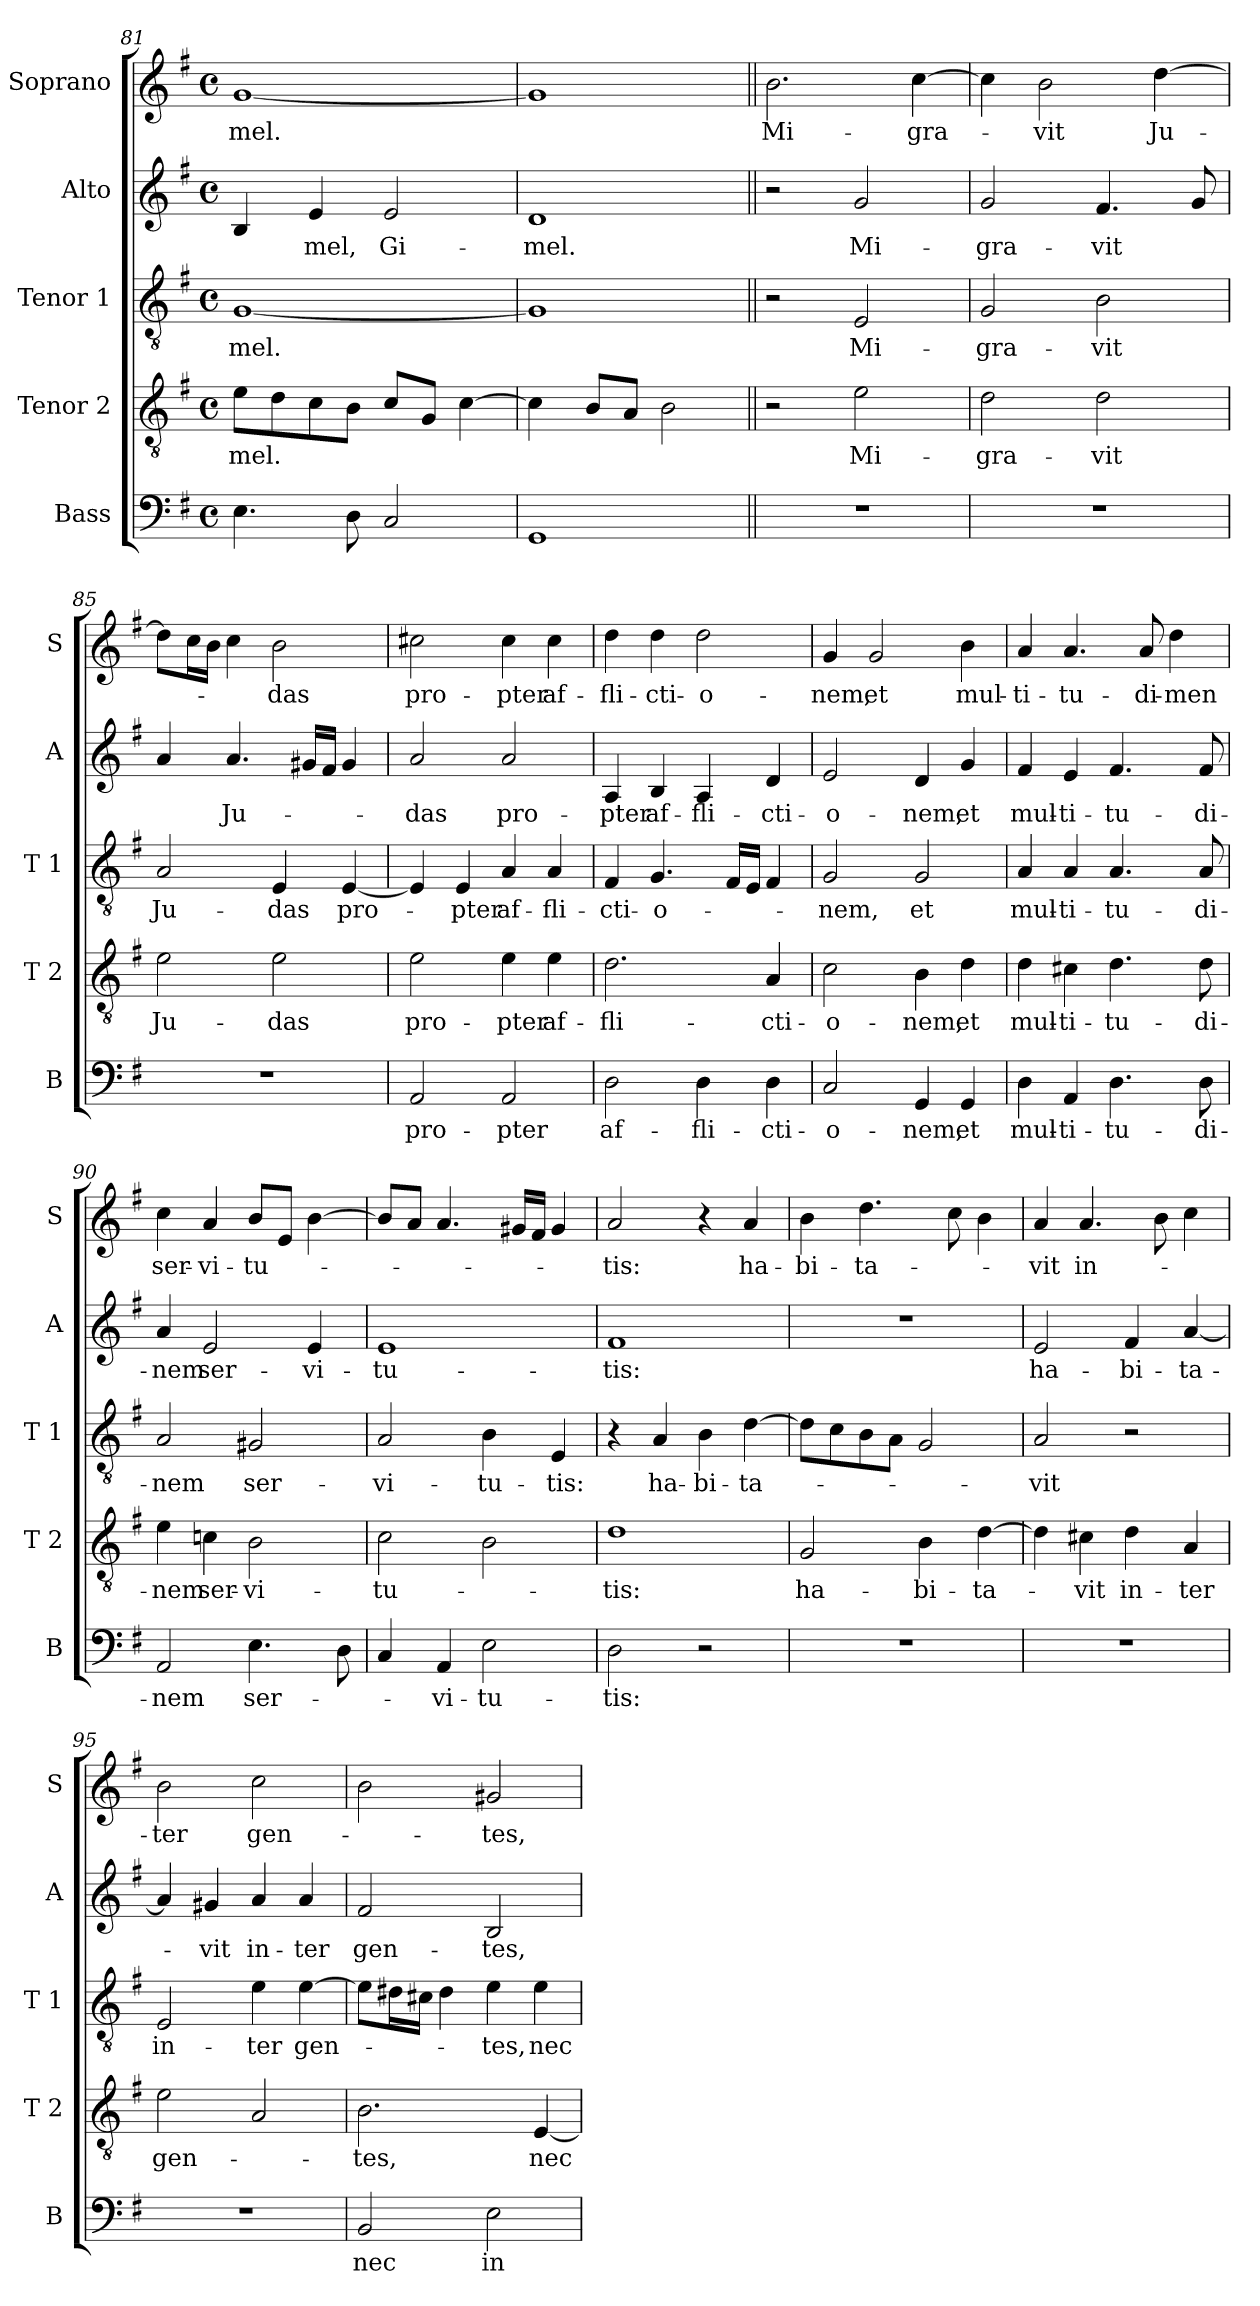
**kern	**text	**kern	**text	**kern	**text	**kern	**text	**kern	**text
*part5	*part5	*part4	*part4	*part3	*part3	*part2	*part2	*part1	*part1
*staff5	*staff5	*staff4	*staff4	*staff3	*staff3	*staff2	*staff2	*staff1	*staff1
*I"Bass	*	*I"Tenor 2	*	*I"Tenor 1	*	*I"Alto	*	*I"Soprano	*
*I'B	*	*I'T 2	*	*I'T 1	*	*I'A	*	*I'S	*
*clefF4	*	*clefGv2	*	*clefGv2	*	*clefG2	*	*clefG2	*
*k[f#]	*	*k[f#]	*	*k[f#]	*	*k[f#]	*	*k[f#]	*
*e:	*	*e:	*	*e:	*	*e:	*	*e:	*
*M4/4	*	*M4/4	*	*M4/4	*	*M4/4	*	*M4/4	*
*met(c)	*	*met(c)	*	*met(c)	*	*met(c)	*	*met(c)	*
=81	=81	=81	=81	=81	=81	=81	=81	=81	=81
!	!	!	!LO:LY:b	!	!LO:LY:b	!	!	!	!LO:LY:b
4.E\	.	8e\L	-mel.	[1G	-mel.	4B/	.	[1g	-mel.
.	.	8d\	.	.	.	.	.	.	.
!	!	!	!	!	!	!	!LO:LY:b	!	!
.	.	8c\	.	.	.	4e/	-mel,	.	.
8D\	.	8B\J	.	.	.	.	.	.	.
!	!	!	!	!	!	!	!LO:LY:b	!	!
2C/	.	8c/L	.	.	.	2e/	Gi-	.	.
.	.	8G/J	.	.	.	.	.	.	.
.	.	[4c\	.	.	.	.	.	.	.
=82	=82	=82	=82	=82	=82	=82	=82	=82	=82
!	!	!	!	!	!	!	!LO:LY:b	!	!
1GG	.	4c\]	.	1G]	.	1d	-mel.	1g]	.
.	.	8B/L	.	.	.	.	.	.	.
.	.	8A/J	.	.	.	.	.	.	.
.	.	2B\	.	.	.	.	.	.	.
!!LO:LB:g=z
=83||	=83||	=83||	=83||	=83||	=83||	=83||	=83||	=83||	=83||
!	!	!	!	!	!	!	!	!	!LO:LY:b
1r	.	2r	.	2r	.	2r	.	2.b\	Mi-
!	!	!	!LO:LY:b	!	!LO:LY:b	!	!LO:LY:b	!	!
.	.	2e\	Mi-	2E/	Mi-	2g/	Mi-	.	.
!	!	!	!	!	!	!	!	!	!LO:LY:b
.	.	.	.	.	.	.	.	[4cc\	-gra-
=84	=84	=84	=84	=84	=84	=84	=84	=84	=84
!	!	!	!LO:LY:b	!	!LO:LY:b	!	!LO:LY:b	!	!
1r	.	2d\	-gra-	2G/	-gra-	2g/	-gra-	4cc\]	.
!	!	!	!	!	!	!	!	!	!LO:LY:b
.	.	.	.	.	.	.	.	2b\	-vit
!	!	!	!LO:LY:b	!	!LO:LY:b	!	!LO:LY:b	!	!
.	.	2d\	-vit	2B\	-vit	4.f#/	-vit	.	.
!	!	!	!	!	!	!	!	!	!LO:LY:b
.	.	.	.	.	.	.	.	[4dd\	Ju-
.	.	.	.	.	.	8g/	.	.	.
=85	=85	=85	=85	=85	=85	=85	=85	=85	=85
!	!	!	!LO:LY:b	!	!LO:LY:b	!	!	!	!
1r	.	2e\	Ju-	2A/	Ju-	4a/	.	8dd\L]	.
.	.	.	.	.	.	.	.	16cc\L	.
.	.	.	.	.	.	.	.	16b\JJ	.
!	!	!	!	!	!	!	!LO:LY:b	!	!
.	.	.	.	.	.	4.a/	Ju-	4cc\	.
!	!	!	!LO:LY:b	!	!LO:LY:b	!	!	!	!LO:LY:b
.	.	2e\	-das	4E/	-das	.	.	2b\	-das
.	.	.	.	.	.	16g#X/LL	.	.	.
.	.	.	.	.	.	16f#/JJ	.	.	.
!	!	!	!	!	!LO:LY:b	!	!	!	!
.	.	.	.	[4E/	pro-	4g#/	.	.	.
=86	=86	=86	=86	=86	=86	=86	=86	=86	=86
!	!LO:LY:b	!	!LO:LY:b	!	!	!	!LO:LY:b	!	!LO:LY:b
2AA/	pro-	2e\	pro-	4E/]	.	2a/	-das	2cc#X\	pro-
!	!	!	!	!	!LO:LY:b	!	!	!	!
.	.	.	.	4E/	-pter	.	.	.	.
!	!LO:LY:b	!	!LO:LY:b	!	!LO:LY:b	!	!LO:LY:b	!	!LO:LY:b
2AA/	-pter	4e\	-pter	4A/	af-	2a/	pro-	4cc#\	-pter
!	!	!	!LO:LY:b	!	!LO:LY:b	!	!	!	!LO:LY:b
.	.	4e\	af-	4A/	-fli-	.	.	4cc#\	af-
=87	=87	=87	=87	=87	=87	=87	=87	=87	=87
!	!LO:LY:b	!	!LO:LY:b	!	!LO:LY:b	!	!LO:LY:b	!	!LO:LY:b
2D\	af-	2.d\	-fli-	4F#/	-cti-	4A/	-pter	4dd\	-fli-
!	!	!	!	!	!LO:LY:b	!	!LO:LY:b	!	!LO:LY:b
.	.	.	.	4.G/	-o-	4B/	af-	4dd\	-cti-
!	!LO:LY:b	!	!	!	!	!	!LO:LY:b	!	!LO:LY:b
4D\	-fli-	.	.	.	.	4A/	-fli-	2dd\	-o-
.	.	.	.	16F#/LL	.	.	.	.	.
.	.	.	.	16E/JJ	.	.	.	.	.
!	!LO:LY:b	!	!LO:LY:b	!	!	!	!LO:LY:b	!	!
4D\	-cti-	4A/	-cti-	4F#/	.	4d/	-cti-	.	.
=88	=88	=88	=88	=88	=88	=88	=88	=88	=88
!	!LO:LY:b	!	!LO:LY:b	!	!LO:LY:b	!	!LO:LY:b	!	!LO:LY:b
2C/	-o-	2c\	-o-	2G/	-nem,	2e/	-o-	4g/	-nem,
!	!	!	!	!	!	!	!	!	!LO:LY:b
.	.	.	.	.	.	.	.	2g/	et
!	!LO:LY:b	!	!LO:LY:b	!	!LO:LY:b	!	!LO:LY:b	!	!
4GG/	-nem,	4B\	-nem,	2G/	et	4d/	-nem,	.	.
!	!LO:LY:b	!	!LO:LY:b	!	!	!	!LO:LY:b	!	!LO:LY:b
4GG/	et	4d\	et	.	.	4g/	et	4b\	mul-
!!LO:PB:g=z
=89	=89	=89	=89	=89	=89	=89	=89	=89	=89
!	!LO:LY:b	!	!LO:LY:b	!	!LO:LY:b	!	!LO:LY:b	!	!LO:LY:b
4D\	mul-	4d\	mul-	4A/	mul-	4f#/	mul-	4a/	-ti-
!	!LO:LY:b	!	!LO:LY:b	!	!LO:LY:b	!	!LO:LY:b	!	!LO:LY:b
4AA/	-ti-	4c#X\	-ti-	4A/	-ti-	4e/	-ti-	4.a/	-tu-
!	!LO:LY:b	!	!LO:LY:b	!	!LO:LY:b	!	!LO:LY:b	!	!
4.D\	-tu-	4.d\	-tu-	4.A/	-tu-	4.f#/	-tu-	.	.
!	!	!	!	!	!	!	!	!	!LO:LY:b
.	.	.	.	.	.	.	.	8a/	-di-
!	!	!	!	!	!	!	!	!	!LO:LY:b
.	.	.	.	.	.	.	.	4dd\	-men
!	!LO:LY:b	!	!LO:LY:b	!	!LO:LY:b	!	!LO:LY:b	!	!
8D\	-di-	8d\	-di-	8A/	-di-	8f#/	-di-	.	.
=90	=90	=90	=90	=90	=90	=90	=90	=90	=90
!	!LO:LY:b	!	!LO:LY:b	!	!LO:LY:b	!	!LO:LY:b	!	!LO:LY:b
2AA/	-nem	4e\	-nem	2A/	-nem	4a/	-nem	4cc\	ser-
!	!	!	!LO:LY:b	!	!	!	!LO:LY:b	!	!LO:LY:b
.	.	4cn\	ser-	.	.	2e/	ser-	4a/	-vi-
!	!LO:LY:b	!	!LO:LY:b	!	!LO:LY:b	!	!	!	!LO:LY:b
4.E\	ser-	2B\	-vi-	2G#X/	ser-	.	.	8b/L	-tu-
.	.	.	.	.	.	.	.	8e/J	.
!	!	!	!	!	!	!	!LO:LY:b	!	!
.	.	.	.	.	.	4e/	-vi-	[4b\	.
8D\	.	.	.	.	.	.	.	.	.
=91	=91	=91	=91	=91	=91	=91	=91	=91	=91
!	!	!	!LO:LY:b	!	!LO:LY:b	!	!LO:LY:b	!	!
4C/	.	2c\	-tu-	2A/	-vi-	1e	-tu-	8b/L]	.
.	.	.	.	.	.	.	.	8a/J	.
!	!LO:LY:b	!	!	!	!	!	!	!	!
4AA/	-vi-	.	.	.	.	.	.	4.a/	.
!	!LO:LY:b	!	!	!	!LO:LY:b	!	!	!	!
2E\	-tu-	2B\	.	4B\	-tu-	.	.	.	.
.	.	.	.	.	.	.	.	16g#X/LL	.
.	.	.	.	.	.	.	.	16f#/JJ	.
!	!	!	!	!	!LO:LY:b	!	!	!	!
.	.	.	.	4E/	-tis:	.	.	4g#/	.
=92	=92	=92	=92	=92	=92	=92	=92	=92	=92
!	!LO:LY:b	!	!LO:LY:b	!	!	!	!LO:LY:b	!	!LO:LY:b
2D\	-tis:	1d	-tis:	4r	.	1f#	-tis:	2a/	-tis:
!	!	!	!	!	!LO:LY:b	!	!	!	!
.	.	.	.	4A/	ha-	.	.	.	.
!	!	!	!	!	!LO:LY:b	!	!	!	!
2r	.	.	.	4B\	-bi-	.	.	4r	.
!	!	!	!	!	!LO:LY:b	!	!	!	!LO:LY:b
.	.	.	.	[4d\	-ta-	.	.	4a/	ha-
=93	=93	=93	=93	=93	=93	=93	=93	=93	=93
!	!	!	!LO:LY:b	!	!	!	!	!	!LO:LY:b
1r	.	2G/	ha-	8d\L]	.	1r	.	4b\	-bi-
.	.	.	.	8c\	.	.	.	.	.
!	!	!	!	!	!	!	!	!	!LO:LY:b
.	.	.	.	8B\	.	.	.	4.dd\	-ta-
.	.	.	.	8A\J	.	.	.	.	.
!	!	!	!LO:LY:b	!	!	!	!	!	!
.	.	4B\	-bi-	2G/	.	.	.	.	.
.	.	.	.	.	.	.	.	8cc\	.
!	!	!	!LO:LY:b	!	!	!	!	!	!
.	.	[4d\	-ta-	.	.	.	.	4b\	.
=94	=94	=94	=94	=94	=94	=94	=94	=94	=94
!	!	!	!	!	!LO:LY:b	!	!LO:LY:b	!	!LO:LY:b
1r	.	4d\]	.	2A/	-vit	2e/	ha-	4a/	-vit
!	!	!	!LO:LY:b	!	!	!	!	!	!LO:LY:b
.	.	4c#X\	-vit	.	.	.	.	4.a/	in-
!	!	!	!LO:LY:b	!	!	!	!LO:LY:b	!	!
.	.	4d\	in-	2r	.	4f#/	-bi-	.	.
.	.	.	.	.	.	.	.	8b\	.
!	!	!	!LO:LY:b	!	!	!	!LO:LY:b	!	!
.	.	4A/	-ter	.	.	[4a/	-ta-	4cc\	.
!!LO:LB:g=z
=95	=95	=95	=95	=95	=95	=95	=95	=95	=95
!	!	!	!LO:LY:b	!	!LO:LY:b	!	!	!	!LO:LY:b
1r	.	2e\	gen-	2E/	in-	4a/]	.	2b\	-ter
!	!	!	!	!	!	!	!LO:LY:b	!	!
.	.	.	.	.	.	4g#X/	-vit	.	.
!	!	!	!	!	!LO:LY:b	!	!LO:LY:b	!	!LO:LY:b
.	.	2A/	.	4e\	-ter	4a/	in-	2cc\	gen-
!	!	!	!	!	!LO:LY:b	!	!LO:LY:b	!	!
.	.	.	.	[4e\	gen-	4a/	-ter	.	.
=96	=96	=96	=96	=96	=96	=96	=96	=96	=96
!	!LO:LY:b	!	!LO:LY:b	!	!	!	!LO:LY:b	!	!
2BB/	nec	2.B\	-tes,	8e\L]	.	2f#/	gen-	2b\	.
.	.	.	.	16d#X\L	.	.	.	.	.
.	.	.	.	16c#X\JJ	.	.	.	.	.
.	.	.	.	4d#\	.	.	.	.	.
!	!LO:LY:b	!	!	!	!LO:LY:b	!	!LO:LY:b	!	!LO:LY:b
2E\	in-	.	.	4e\	-tes,	2B/	-tes,	2g#X/	-tes,
!	!	!	!LO:LY:b	!	!LO:LY:b	!	!	!	!
.	.	[4E/	nec	4e\	nec	.	.	.	.
=	=	=	=	=	=	=	=	=	=
*-	*-	*-	*-	*-	*-	*-	*-	*-	*-
